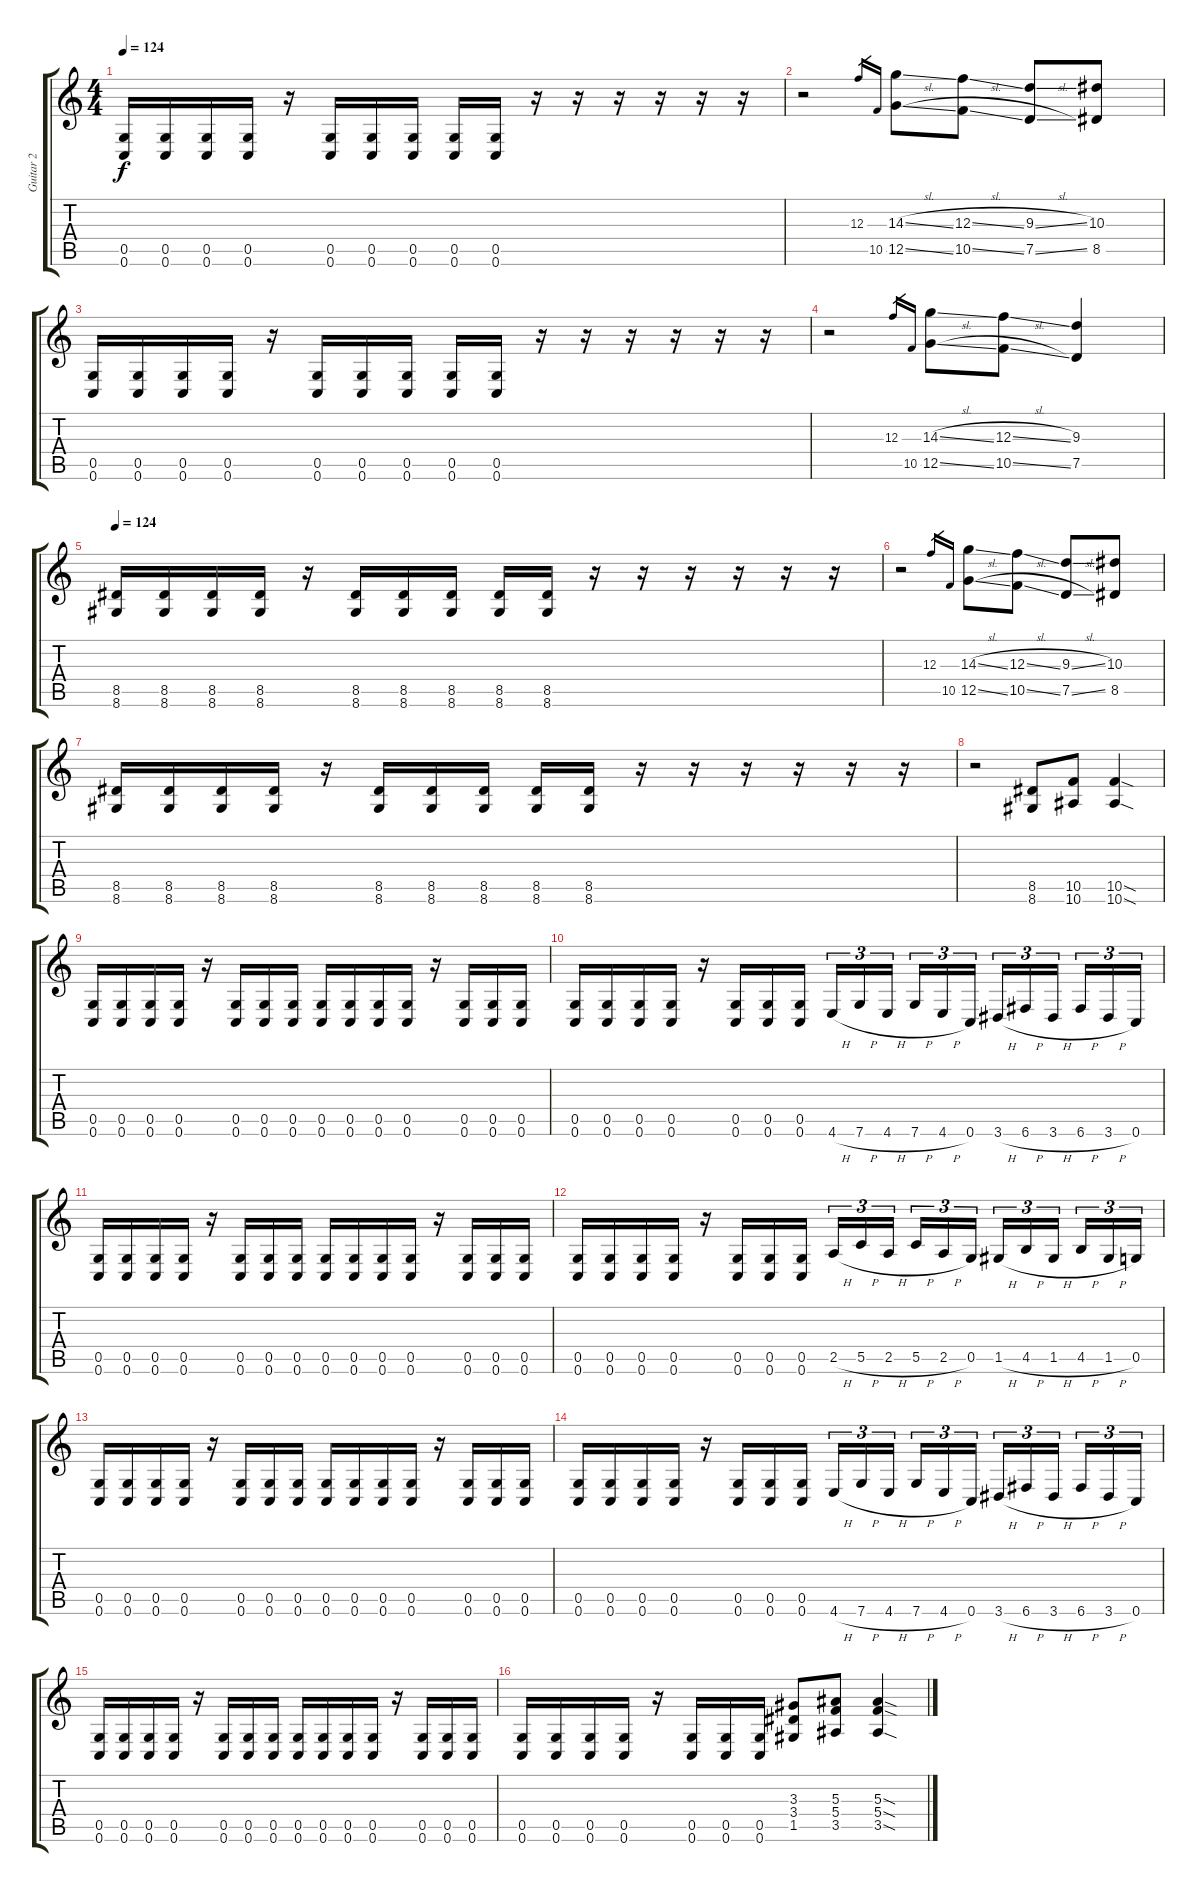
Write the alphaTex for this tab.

\track ("Guitar 2" "Guitar 2") {instrument distortionguitar}
\staff {score tabs}
\tuning (D4 A3 F3 C3 G2 C2) {hide}
\ts (4 4)
\tempo 124
\clef g2
\ks c
(0.5 0.6).16{dy f} (0.5 0.6).16 (0.5 0.6).16 (0.5 0.6).16 r.16 (0.5 0.6).16 (0.5 0.6).16 (0.5 0.6).16 (0.5 0.6).16 (0.5 0.6).16 r.16 r.16 r.16 r.16 r.16 r.16 |
r.2 12.3.16{gr} 10.5.16{gr} (14.3{sl} 12.5{sl}).8 (12.3{sl} 10.5{sl}).8 (9.3{sl} 7.5{sl}).8 (10.3 8.5).8 |
(0.5 0.6).16 (0.5 0.6).16 (0.5 0.6).16 (0.5 0.6).16 r.16 (0.5 0.6).16 (0.5 0.6).16 (0.5 0.6).16 (0.5 0.6).16 (0.5 0.6).16 r.16 r.16 r.16 r.16 r.16 r.16 |
r.2 12.3.16{gr} 10.5.16{gr} (14.3{sl} 12.5{sl}).8 (12.3{sl} 10.5{sl}).8 (9.3 7.5).4 |
\tempo 124
(8.5 8.6).16 (8.5 8.6).16 (8.5 8.6).16 (8.5 8.6).16 r.16 (8.5 8.6).16 (8.5 8.6).16 (8.5 8.6).16 (8.5 8.6).16 (8.5 8.6).16 r.16 r.16 r.16 r.16 r.16 r.16 |
r.2 12.3.16{gr} 10.5.16{gr} (14.3{sl} 12.5{sl}).8 (12.3{sl} 10.5{sl}).8 (9.3{sl} 7.5{sl}).8 (10.3 8.5).8 |
(8.5 8.6).16 (8.5 8.6).16 (8.5 8.6).16 (8.5 8.6).16 r.16 (8.5 8.6).16 (8.5 8.6).16 (8.5 8.6).16 (8.5 8.6).16 (8.5 8.6).16 r.16 r.16 r.16 r.16 r.16 r.16 |
r.2 (8.5 8.6).8 (10.5 10.6).8 (10.5{sod} 10.6{sod}).4 |
(0.5 0.6).16 (0.5 0.6).16 (0.5 0.6).16 (0.5 0.6).16 r.16 (0.5 0.6).16 (0.5 0.6).16 (0.5 0.6).16 (0.5 0.6).16 (0.5 0.6).16 (0.5 0.6).16 (0.5 0.6).16 r.16 (0.5 0.6).16 (0.5 0.6).16 (0.5 0.6).16 |
(0.5 0.6).16 (0.5 0.6).16 (0.5 0.6).16 (0.5 0.6).16 r.16 (0.5 0.6).16 (0.5 0.6).16 (0.5 0.6).16 4.6{h}.16{tu (3 2)} 7.6{h}.16{tu (3 2)} 4.6{h}.16{tu (3 2)} 7.6{h}.16{tu (3 2)} 4.6{h}.16{tu (3 2)} 0.6.16{tu (3 2)} 3.6{h}.16{tu (3 2)} 6.6{h}.16{tu (3 2)} 3.6{h}.16{tu (3 2)} 6.6{h}.16{tu (3 2)} 3.6{h}.16{tu (3 2)} 0.6.16{tu (3 2)} |
(0.5 0.6).16 (0.5 0.6).16 (0.5 0.6).16 (0.5 0.6).16 r.16 (0.5 0.6).16 (0.5 0.6).16 (0.5 0.6).16 (0.5 0.6).16 (0.5 0.6).16 (0.5 0.6).16 (0.5 0.6).16 r.16 (0.5 0.6).16 (0.5 0.6).16 (0.5 0.6).16 |
(0.5 0.6).16 (0.5 0.6).16 (0.5 0.6).16 (0.5 0.6).16 r.16 (0.5 0.6).16 (0.5 0.6).16 (0.5 0.6).16 2.5{h}.16{tu (3 2)} 5.5{h}.16{tu (3 2)} 2.5{h}.16{tu (3 2)} 5.5{h}.16{tu (3 2)} 2.5{h}.16{tu (3 2)} 0.5.16{tu (3 2)} 1.5{h}.16{tu (3 2)} 4.5{h}.16{tu (3 2)} 1.5{h}.16{tu (3 2)} 4.5{h}.16{tu (3 2)} 1.5{h}.16{tu (3 2)} 0.5.16{tu (3 2)} |
(0.5 0.6).16 (0.5 0.6).16 (0.5 0.6).16 (0.5 0.6).16 r.16 (0.5 0.6).16 (0.5 0.6).16 (0.5 0.6).16 (0.5 0.6).16 (0.5 0.6).16 (0.5 0.6).16 (0.5 0.6).16 r.16 (0.5 0.6).16 (0.5 0.6).16 (0.5 0.6).16 |
(0.5 0.6).16 (0.5 0.6).16 (0.5 0.6).16 (0.5 0.6).16 r.16 (0.5 0.6).16 (0.5 0.6).16 (0.5 0.6).16 4.6{h}.16{tu (3 2)} 7.6{h}.16{tu (3 2)} 4.6{h}.16{tu (3 2)} 7.6{h}.16{tu (3 2)} 4.6{h}.16{tu (3 2)} 0.6.16{tu (3 2)} 3.6{h}.16{tu (3 2)} 6.6{h}.16{tu (3 2)} 3.6{h}.16{tu (3 2)} 6.6{h}.16{tu (3 2)} 3.6{h}.16{tu (3 2)} 0.6.16{tu (3 2)} |
(0.5 0.6).16 (0.5 0.6).16 (0.5 0.6).16 (0.5 0.6).16 r.16 (0.5 0.6).16 (0.5 0.6).16 (0.5 0.6).16 (0.5 0.6).16 (0.5 0.6).16 (0.5 0.6).16 (0.5 0.6).16 r.16 (0.5 0.6).16 (0.5 0.6).16 (0.5 0.6).16 |
(0.5 0.6).16 (0.5 0.6).16 (0.5 0.6).16 (0.5 0.6).16 r.16 (0.5 0.6).16 (0.5 0.6).16 (0.5 0.6).16 (3.3 3.4 1.5).8 (5.3 5.4 3.5).8 (5.3{sod} 5.4{sod} 3.5{sod}).4
